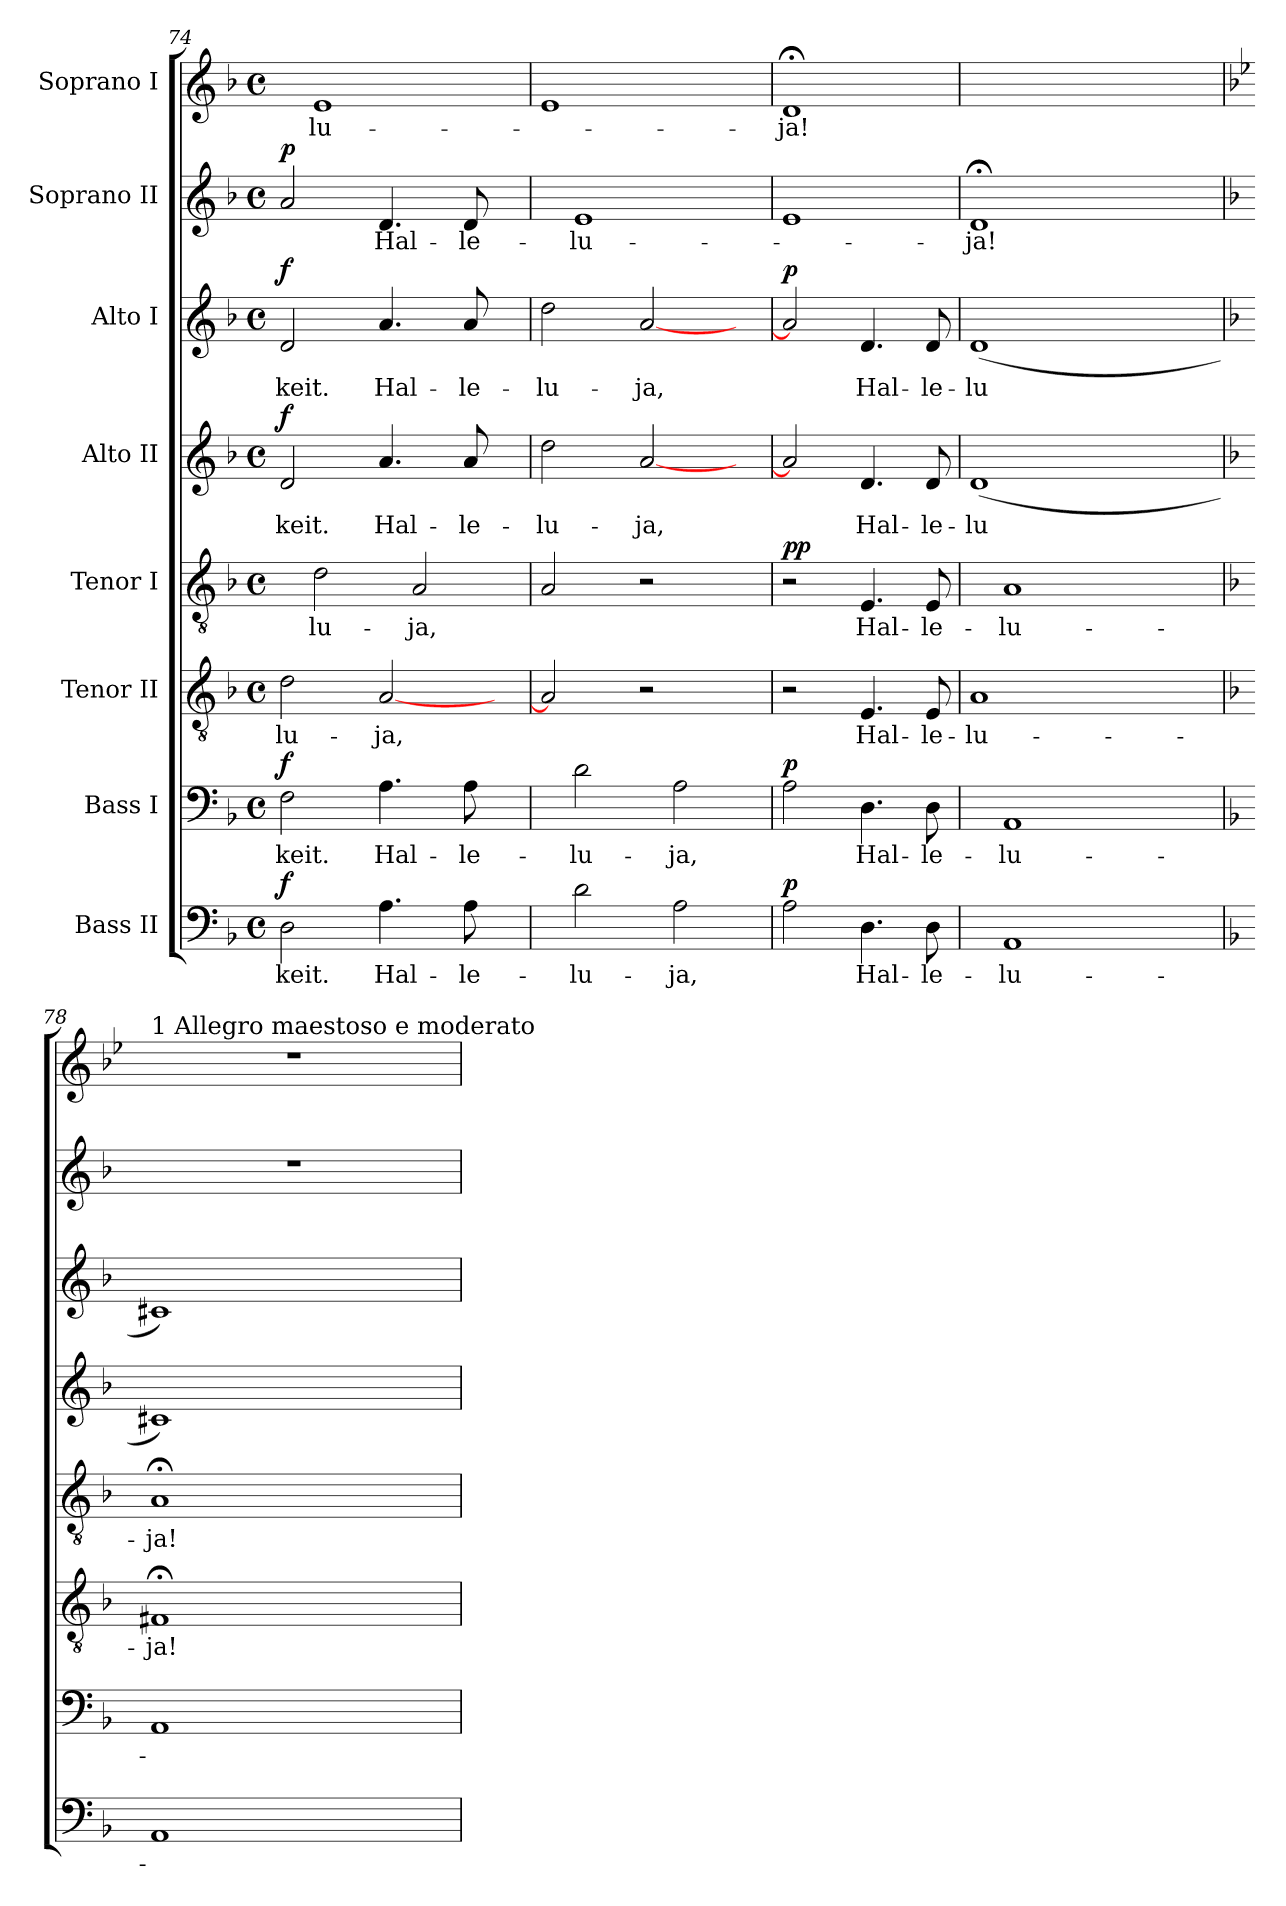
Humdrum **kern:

**kern	**text	**dynam	**kern	**text	**dynam	**kern	**text	**kern	**text	**dynam	**kern	**text	**dynam	**kern	**text	**dynam	**kern	**text	**dynam	**kern	**text
*part8	*part8	*part8	*part7	*part7	*part7	*part6	*part6	*part5	*part5	*part5	*part4	*part4	*part4	*part3	*part3	*part3	*part2	*part2	*part2	*part1	*part1
*staff8	*staff8	*staff8	*staff7	*staff7	*staff7	*staff6	*staff6	*staff5	*staff5	*staff5	*staff4	*staff4	*staff4	*staff3	*staff3	*staff3	*staff2	*staff2	*staff2	*staff1	*staff1
*I"Bass II	*	*	*I"Bass I	*	*	*I"Tenor II	*	*I"Tenor I	*	*	*I"Alto II	*	*	*I"Alto I	*	*	*I"Soprano II	*	*	*I"Soprano I	*
!!LO:LB:g=z
*clefF4	*	*	*clefF4	*	*	*clefGv2	*	*clefGv2	*	*	*clefG2	*	*	*clefG2	*	*	*clefG2	*	*	*clefG2	*
*k[b-]	*	*	*k[b-]	*	*	*k[b-]	*	*k[b-]	*	*	*k[b-]	*	*	*k[b-]	*	*	*k[b-]	*	*	*k[b-]	*
*F:	*	*	*F:	*	*	*F:	*	*F:	*	*	*F:	*	*	*F:	*	*	*F:	*	*	*F:	*
*M4/4	*	*	*M4/4	*	*	*M4/4	*	*M4/4	*	*	*M4/4	*	*	*M4/4	*	*	*M4/4	*	*	*M4/4	*
*met(c)	*	*	*met(c)	*	*	*met(c)	*	*met(c)	*	*	*met(c)	*	*	*met(c)	*	*	*met(c)	*	*	*met(c)	*
=74	=74	=74	=74	=74	=74	=74	=74	=74	=74	=74	=74	=74	=74	=74	=74	=74	=74	=74	=74	=74	=74
!	!LO:LY:b	!LO:DY:a	!	!LO:LY:b	!LO:DY:a	!	!LO:LY:b	!	!	!	!	!LO:LY:b	!LO:DY:a	!	!LO:LY:b	!LO:DY:a	!	!	!LO:DY:b	!	!
2D\	-keit.	f	2F\	-keit.	f	2d\	-lu-	8ryy	.	.	2d/	-keit.	f	2d/	-keit.	f	2a/	.	p	8ryy	.
!	!	!	!	!	!	!	!	!	!LO:LY:b	!	!	!	!	!	!	!	!	!	!	!	!LO:LY:b
.	.	.	.	.	.	.	.	2d\	-lu-	.	.	.	.	.	.	.	.	.	.	1e	-lu-
!	!LO:LY:b	!	!	!LO:LY:b	!	!	!LO:LY:b	!	!	!	!	!LO:LY:b	!	!	!LO:LY:b	!	!	!LO:LY:b	!	!	!
4.A\	Hal-	.	4.A\	Hal-	.	[2A/	-ja,	.	.	.	4.a/	Hal-	.	4.a/	Hal-	.	4.d/	Hal-	.	.	.
!	!	!	!	!	!	!	!	!	!LO:LY:b	!	!	!	!	!	!	!	!	!	!	!	!
.	.	.	.	.	.	.	.	2A/	-ja,	.	.	.	.	.	.	.	.	.	.	.	.
!	!LO:LY:b	!	!	!LO:LY:b	!	!	!	!	!	!	!	!LO:LY:b	!	!	!LO:LY:b	!	!	!LO:LY:b	!	!	!
8A\	-le-	.	8A\	-le-	.	.	.	.	.	.	8a/	-le-	.	8a/	-le-	.	8d/	-le-	.	.	.
8ryy	.	.	8ryy	.	.	8ryy	.	.	.	.	8ryy	.	.	8ryy	.	.	8ryy	.	.	.	.
=75	=75	=75	=75	=75	=75	=75	=75	=75	=75	=75	=75	=75	=75	=75	=75	=75	=75	=75	=75	=75	=75
!	!	!	!	!	!	!	!	!	!	!	!	!LO:LY:b	!	!	!LO:LY:b	!	!	!	!	!	!
8ryy	.	.	8ryy	.	.	2A/]	.	2A/	.	.	2dd\	-lu-	.	2dd\	-lu-	.	8ryy	.	.	1e	.
!	!LO:LY:b	!	!	!LO:LY:b	!	!	!	!	!	!	!	!	!	!	!	!	!	!LO:LY:b	!	!	!
2d\	-lu-	.	2d\	-lu-	.	.	.	.	.	.	.	.	.	.	.	.	1e	-lu-	.	.	.
!	!	!	!	!	!	!	!	!	!	!	!	!LO:LY:b	!	!	!LO:LY:b	!	!	!	!	!	!
.	.	.	.	.	.	2r	.	2r	.	.	[2a/	-ja,	.	[2a/	-ja,	.	.	.	.	.	.
!	!LO:LY:b	!	!	!LO:LY:b	!	!	!	!	!	!	!	!	!	!	!	!	!	!	!	!	!
2A\	-ja,	.	2A\	-ja,	.	.	.	.	.	.	.	.	.	.	.	.	.	.	.	.	.
.	.	.	.	.	.	8ryy	.	8ryy	.	.	8ryy	.	.	8ryy	.	.	.	.	.	8ryy	.
=76	=76	=76	=76	=76	=76	=76	=76	=76	=76	=76	=76	=76	=76	=76	=76	=76	=76	=76	=76	=76	=76
!	!	!LO:DY:a	!	!	!LO:DY:a	!	!	!	!	!LO:DY:b	!	!	!	!	!	!	!	!	!	!	!LO:LY:b
!	!	!	!	!	!	!	!	!	!	!LO:DY:n=1:a	!	!	!	!	!	!LO:DY:b	!	!	!	!	!
2A\	.	p	2A\	.	p	2r	.	2r	.	p p	2a/]	.	.	2a/]	.	p	1e	.	.	1d;<	-ja!
!	!LO:LY:b	!	!	!LO:LY:b	!	!	!LO:LY:b	!	!LO:LY:b	!	!	!LO:LY:b	!	!	!LO:LY:b	!	!	!	!	!	!
4.D\	Hal-	.	4.D\	Hal-	.	4.E/	Hal-	4.E/	Hal-	.	4.d/	Hal-	.	4.d/	Hal-	.	.	.	.	.	.
!	!LO:LY:b	!	!	!LO:LY:b	!	!	!LO:LY:b	!	!LO:LY:b	!	!	!LO:LY:b	!	!	!LO:LY:b	!	!	!	!	!	!
8D\	-le-	.	8D\	-le-	.	8E/	-le-	8E/	-le-	.	8d/	-le-	.	8d/	-le-	.	.	.	.	.	.
=77	=77	=77	=77	=77	=77	=77	=77	=77	=77	=77	=77	=77	=77	=77	=77	=77	=77	=77	=77	=77	=77
!	!	!	!	!	!	!	!LO:LY:b	!	!	!	!	!LO:LY:b	!	!	!LO:LY:b	!	!	!LO:LY:b	!	!	!
8ryy	.	.	8ryy	.	.	1A	-lu-	8ryy	.	.	(<1d	-lu	.	(<1d	-lu	.	1d;<	-ja!	.	4ryy	.
!	!LO:LY:b	!	!	!LO:LY:b	!	!	!	!	!LO:LY:b	!	!	!	!	!	!	!	!	!	!	!	!
1AA	-lu-	.	1AA	-lu-	.	.	.	1A	-lu-	.	.	.	.	.	.	.	.	.	.	.	.
.	.	.	.	.	.	.	.	.	.	.	.	.	.	.	.	.	.	.	.	4ryy	.
.	.	.	.	.	.	.	.	.	.	.	.	.	.	.	.	.	.	.	.	4ryy	.
.	.	.	.	.	.	.	.	.	.	.	.	.	.	.	.	.	.	.	.	4ryy	.
.	.	.	.	.	.	8ryy	.	.	.	.	8ryy	.	.	8ryy	.	.	8ryy	.	.	8ryy	.
!!LO:LB:g=z
=78	=78	=78	=78	=78	=78	=78	=78	=78	=78	=78	=78	=78	=78	=78	=78	=78	=78	=78	=78	=78	=78
*	*	*	*	*	*	*	*	*	*	*	*	*	*	*	*	*	*	*	*	*k[b-e-]	*
*	*	*	*	*	*	*	*	*	*	*	*	*	*	*	*	*	*	*	*	*B-:	*
!	!	!	!	!	!	!	!	!	!	!	!	!	!	!	!	!	!	!	!	!LO:TX:a:t=1 Allegro maestoso e moderato	!
!	!	!	!	!	!	!	!LO:LY:b	!	!LO:LY:b	!	!	!	!	!	!	!	!	!	!	!	!
1AA	.	.	1AA	.	.	1F#X;<	-ja!	1A;<	-ja!	.	1c#X)	.	.	1c#X)	.	.	1r	.	.	1r	.
=	=	=	=	=	=	=	=	=	=	=	=	=	=	=	=	=	=	=	=	=	=
*-	*-	*-	*-	*-	*-	*-	*-	*-	*-	*-	*-	*-	*-	*-	*-	*-	*-	*-	*-	*-	*-
